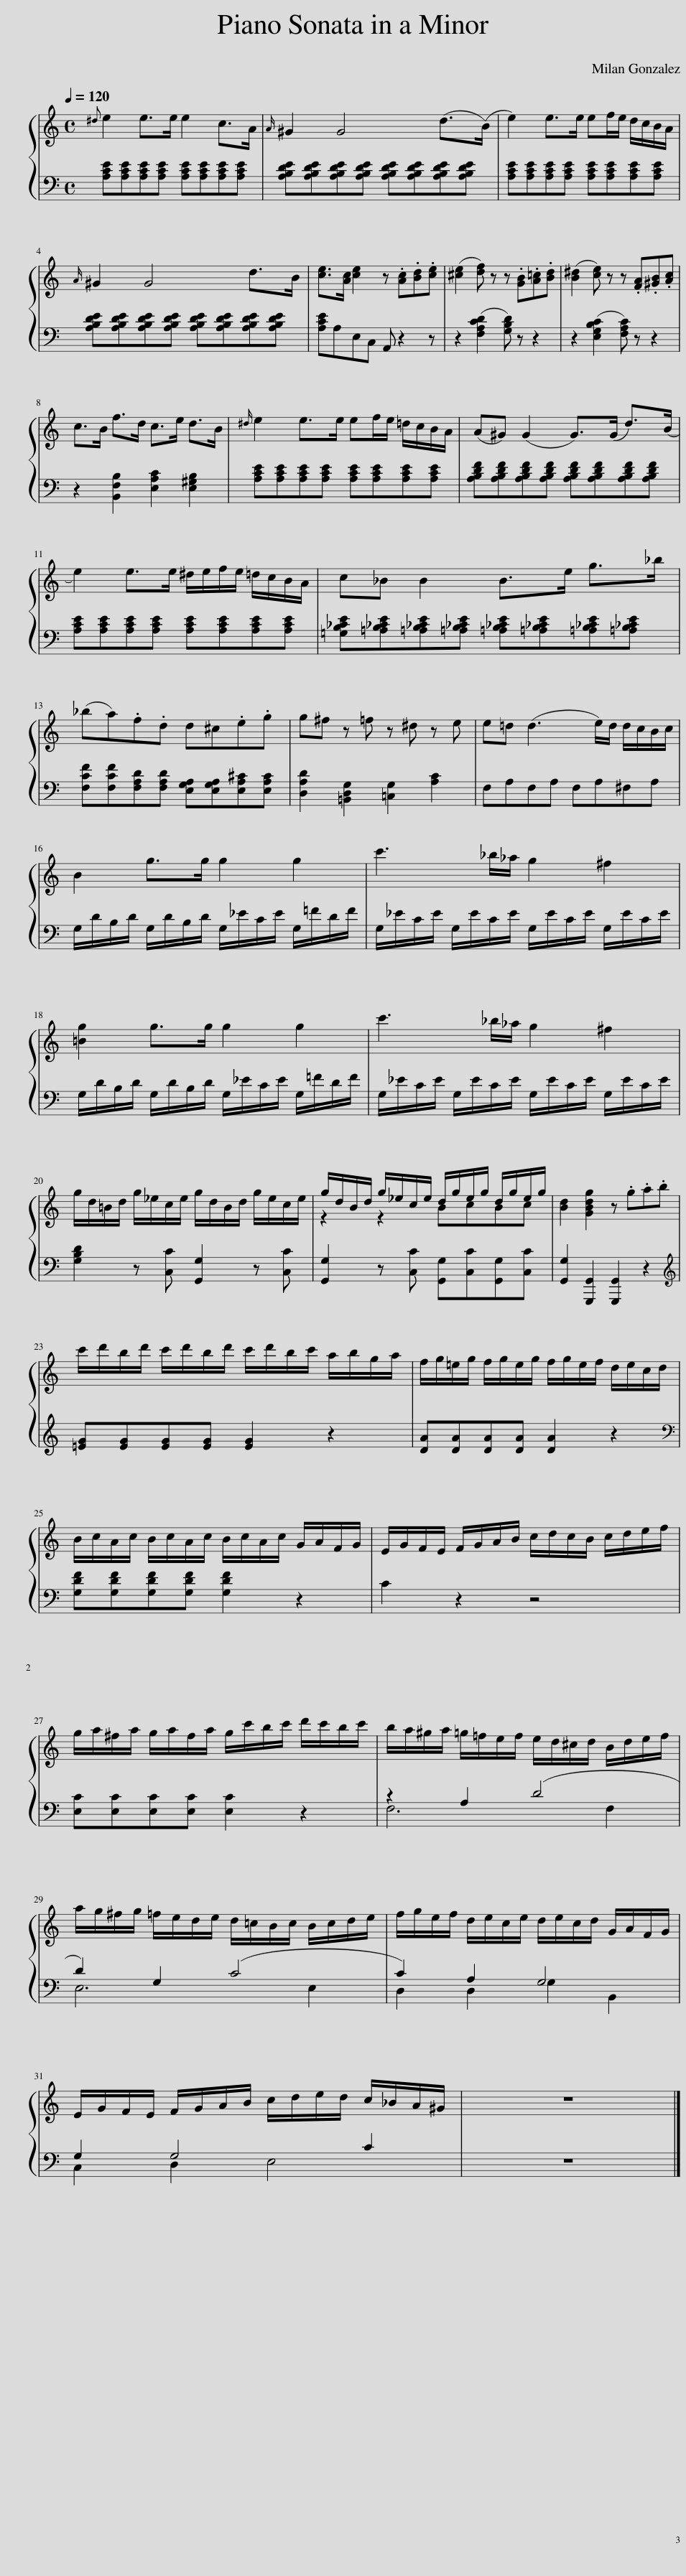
X:1
%%score { ( 1 3 ) | ( 2 4 ) }
L:1/8
Q:1/4=120
M:4/4
I:linebreak $
K:C
V:1 treble
V:3 treble
V:2 bass
V:4 bass
V:1
{^d} e2 e>e e2 c>A |{A} ^G2 G4 (d>(B) | e2) e>e ef/e/ d/c/B/A/ |${A} ^G2 G4 d>B | [ce]>[Ac] [ce]2 z .[Ac].[Bd].[ce] | %5
 ([^ce]2 [df]) z z .[GB].[A=c].[Bd] | ([B^d]2 [ce]) z z .[FA].[^GB].[Ac] |$ c>B f>d c>e d>B |{^d} e2 e>e ef/e/ =d/c/B/A/ | (A^G) (G2 G>)(G d>)(B |$ %10
 e2) e>e ^d/e/f/e/ =d/c/B/A/ | c_B B2 B>e g>_b |$ (_ba).f.d d^c.e.g | g^f z =f z ^d z e | e=d (d3 e/)d/ d/c/B/c/ |$ %15
 B2 g>g g2 g2 | c'3 _b/_a/ g2 ^f2 |$ [=Bg]2 g>g g2 g2 | c'3 _b/_a/ g2 ^f2 |$ g/d/=B/d/ g/_e/c/e/ g/d/B/d/ g/e/c/e/ | %20
 g/d/B/d/ g/_e/c/e/ d/g/e/g/ d/g/e/g/ | [Bd]2 [GBdg]2 z .g.a.b |$ c'/d'/b/d'/ c'/d'/b/d'/ c'/d'/b/c'/ a/b/g/a/ | f/g/=e/g/ f/g/e/g/ f/g/e/f/ d/e/c/d/ |$ B/c/A/c/ B/c/A/c/ B/c/A/c/ G/A/F/G/ | %25
 E/G/F/E/ F/G/A/B/ c/d/c/B/ c/d/e/f/ |$ g/a/^f/a/ g/a/f/a/ g/c'/b/c'/ d'/c'/b/c'/ | b/a/^g/a/ =g/=f/e/f/ e/d/^c/d/ B/d/e/f/ |$ a/g/^f/g/ =f/e/d/e/ d/=c/B/c/ B/c/d/e/ | f/g/e/f/ d/e/c/e/ d/e/c/d/ G/A/F/G/ |$ %30
 E/G/F/E/ F/G/A/B/ c/d/e/d/ c/_B/A/^G/ | z8 |] %32
V:2
 [A,CE][A,CE][A,CE][A,CE] [A,CE][A,CE][A,CE][A,CE] | [A,B,DE][A,B,DE][A,B,DE][A,B,DE] [A,B,DE][A,B,DE][A,B,DE][A,B,DE] | [A,CE][A,CE][A,CE][A,CE] [A,CE][A,CE][A,CE][A,CE] |$ [A,B,DE][A,B,DE][A,B,DE][A,B,DE] [A,B,DE][A,B,DE][A,B,DE][A,B,DE] | [A,CE]A,E,C, A,, z2 z | %5
 z2 ([F,A,CD]2 [G,B,D]) z z2 | z2 ([E,G,B,C]2 [F,A,C]) z z2 |$ z2 [B,,F,B,]2 [E,A,C]2 [E,^G,B,]2 | [A,CE][A,CE][A,CE][A,CE] [A,CE][A,CE][A,CE][A,CE] | [A,B,DF][A,B,DF][A,B,DF][A,B,DF] [A,B,DF][A,B,DF][A,B,DF][A,B,DF] |$ %10
 [A,CE][A,CE][A,CE][A,CE] [A,CE][A,CE][A,CE][A,CE] | [=G,B,_CE][=A,B,_CE][=A,B,_CE][=A,B,_CE] [=A,B,_CE][=A,B,_CE][=A,B,_CE][=A,B,_CE] |$ [F,CF][F,CF][F,A,D][F,A,D] [E,G,A,][E,G,A,][E,A,^C][E,A,C] | [D,A,D]2 [=B,,D,G,]2 [=C,G,]2 [A,C]2 | F,A,F,A, F,A,^F,A, |$ %15
 G,/D/B,/D/ G,/D/B,/D/ G,/_E/C/E/ G,/=F/D/F/ | G,/_E/C/E/ G,/E/C/E/ G,/E/C/E/ G,/E/C/E/ |$ G,/D/B,/D/ G,/D/B,/D/ G,/_E/C/E/ G,/=F/D/F/ | G,/_E/C/E/ G,/E/C/E/ G,/E/C/E/ G,/E/C/E/ |$ [G,B,D]2 z [C,C] [G,,G,]2 z [C,C] | %20
 [G,,G,]2 z [C,C] [G,,G,][C,C][G,,G,][C,C] | [G,,G,]2 [G,,,G,,]2 [G,,,G,,]2 z2 |$[K:treble] [=EG][EG][EG][EG] [EG]2 z2 | [DA][DA][DA][DA] [DA]2 z2 |$[K:bass] [G,DF][G,DF][G,DF][G,DF] [G,DF]2 z2 | %25
 C2 z2 z4 |$ [E,C][E,C][E,C][E,C] [E,C]2 z2 | z2 A,2 (D4 |$ D2) G,2 (C4 | C2) A,2 G,4 |$ %30
 G,2 G,4 C2 | z8 |] %32
V:3
 x8 | x8 | x8 |$ x8 | x8 | %5
 x8 | x8 |$ x8 | x8 | x8 |$ %10
 x8 | x8 |$ x8 | x8 | x8 |$ %15
 x8 | x8 |$ x8 | x8 |$ x8 | %20
 z2 z2 BcBc | x8 |$ x8 | x8 |$ x8 | %25
 x8 |$ x8 | x8 |$ x8 | x8 |$ %30
 x8 | x8 |] %32
V:4
 x8 | x8 | x8 |$ x8 | x8 | %5
 x8 | x8 |$ x8 | x8 | x8 |$ %10
 x8 | x8 |$ x8 | x8 | x8 |$ %15
 x8 | x8 |$ x8 | x8 |$ x8 | %20
 x8 | x8 |$[K:treble] x8 | x8 |$[K:bass] x8 | %25
 x8 |$ x8 | F,6 F,2 |$ E,6 E,2 | D,2 D,2 G,2 B,,2 |$ %30
 C,2 D,2 E,4 | x8 |] %32
